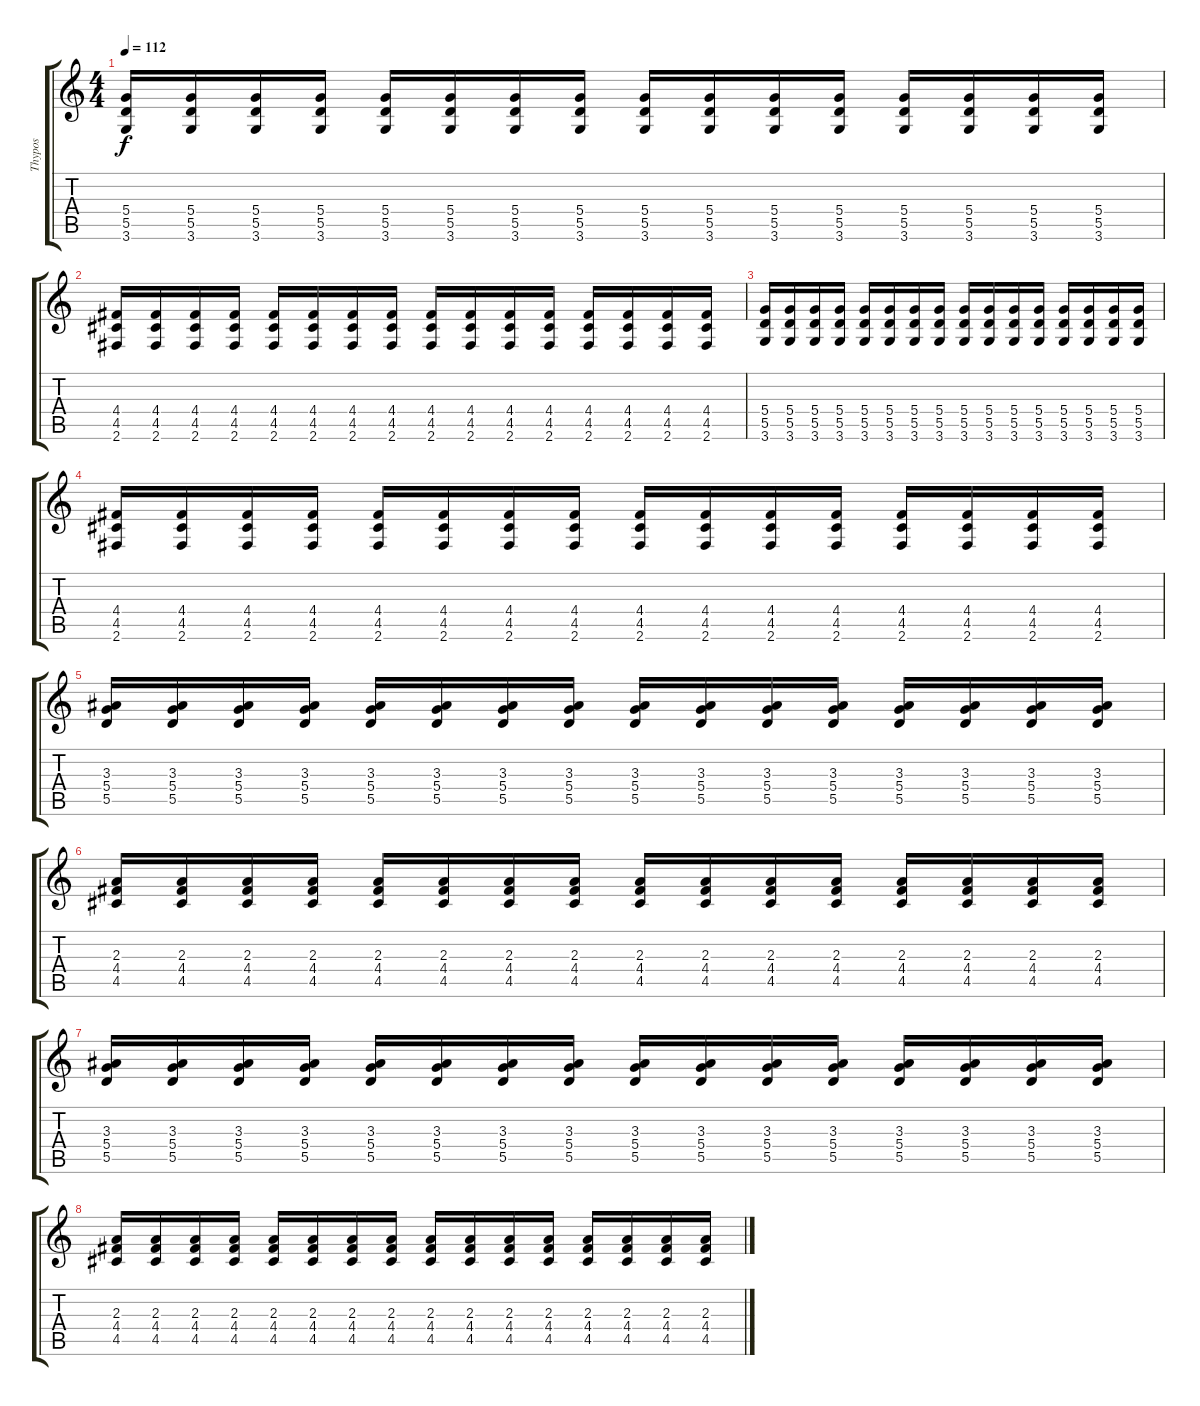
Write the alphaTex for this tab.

\track ("Thypos" "Thypos") {instrument acousticguitarnylon}
\staff {score tabs}
\tuning (E4 B3 G3 D3 A2 E2) {hide}
\ts (4 4)
\tempo 112
\clef g2
\ks c
(5.4 5.5 3.6).16{dy f} (5.4 5.5 3.6).16 (5.4 5.5 3.6).16 (5.4 5.5 3.6).16 (5.4 5.5 3.6).16 (5.4 5.5 3.6).16 (5.4 5.5 3.6).16 (5.4 5.5 3.6).16 (5.4 5.5 3.6).16 (5.4 5.5 3.6).16 (5.4 5.5 3.6).16 (5.4 5.5 3.6).16 (5.4 5.5 3.6).16 (5.4 5.5 3.6).16 (5.4 5.5 3.6).16 (5.4 5.5 3.6).16 |
(4.4 4.5 2.6).16 (4.4 4.5 2.6).16 (4.4 4.5 2.6).16 (4.4 4.5 2.6).16 (4.4 4.5 2.6).16 (4.4 4.5 2.6).16 (4.4 4.5 2.6).16 (4.4 4.5 2.6).16 (4.4 4.5 2.6).16 (4.4 4.5 2.6).16 (4.4 4.5 2.6).16 (4.4 4.5 2.6).16 (4.4 4.5 2.6).16 (4.4 4.5 2.6).16 (4.4 4.5 2.6).16 (4.4 4.5 2.6).16 |
(5.4 5.5 3.6).16 (5.4 5.5 3.6).16 (5.4 5.5 3.6).16 (5.4 5.5 3.6).16 (5.4 5.5 3.6).16 (5.4 5.5 3.6).16 (5.4 5.5 3.6).16 (5.4 5.5 3.6).16 (5.4 5.5 3.6).16 (5.4 5.5 3.6).16 (5.4 5.5 3.6).16 (5.4 5.5 3.6).16 (5.4 5.5 3.6).16 (5.4 5.5 3.6).16 (5.4 5.5 3.6).16 (5.4 5.5 3.6).16 |
(4.4 4.5 2.6).16 (4.4 4.5 2.6).16 (4.4 4.5 2.6).16 (4.4 4.5 2.6).16 (4.4 4.5 2.6).16 (4.4 4.5 2.6).16 (4.4 4.5 2.6).16 (4.4 4.5 2.6).16 (4.4 4.5 2.6).16 (4.4 4.5 2.6).16 (4.4 4.5 2.6).16 (4.4 4.5 2.6).16 (4.4 4.5 2.6).16 (4.4 4.5 2.6).16 (4.4 4.5 2.6).16 (4.4 4.5 2.6).16 |
(3.3 5.4 5.5).16 (3.3 5.4 5.5).16 (3.3 5.4 5.5).16 (3.3 5.4 5.5).16 (3.3 5.4 5.5).16 (3.3 5.4 5.5).16 (3.3 5.4 5.5).16 (3.3 5.4 5.5).16 (3.3 5.4 5.5).16 (3.3 5.4 5.5).16 (3.3 5.4 5.5).16 (3.3 5.4 5.5).16 (3.3 5.4 5.5).16 (3.3 5.4 5.5).16 (3.3 5.4 5.5).16 (3.3 5.4 5.5).16 |
(2.3 4.4 4.5).16 (2.3 4.4 4.5).16 (2.3 4.4 4.5).16 (2.3 4.4 4.5).16 (2.3 4.4 4.5).16 (2.3 4.4 4.5).16 (2.3 4.4 4.5).16 (2.3 4.4 4.5).16 (2.3 4.4 4.5).16 (2.3 4.4 4.5).16 (2.3 4.4 4.5).16 (2.3 4.4 4.5).16 (2.3 4.4 4.5).16 (2.3 4.4 4.5).16 (2.3 4.4 4.5).16 (2.3 4.4 4.5).16 |
(3.3 5.4 5.5).16 (3.3 5.4 5.5).16 (3.3 5.4 5.5).16 (3.3 5.4 5.5).16 (3.3 5.4 5.5).16 (3.3 5.4 5.5).16 (3.3 5.4 5.5).16 (3.3 5.4 5.5).16 (3.3 5.4 5.5).16 (3.3 5.4 5.5).16 (3.3 5.4 5.5).16 (3.3 5.4 5.5).16 (3.3 5.4 5.5).16 (3.3 5.4 5.5).16 (3.3 5.4 5.5).16 (3.3 5.4 5.5).16 |
(2.3 4.4 4.5).16 (2.3 4.4 4.5).16 (2.3 4.4 4.5).16 (2.3 4.4 4.5).16 (2.3 4.4 4.5).16 (2.3 4.4 4.5).16 (2.3 4.4 4.5).16 (2.3 4.4 4.5).16 (2.3 4.4 4.5).16 (2.3 4.4 4.5).16 (2.3 4.4 4.5).16 (2.3 4.4 4.5).16 (2.3 4.4 4.5).16 (2.3 4.4 4.5).16 (2.3 4.4 4.5).16 (2.3 4.4 4.5).16
